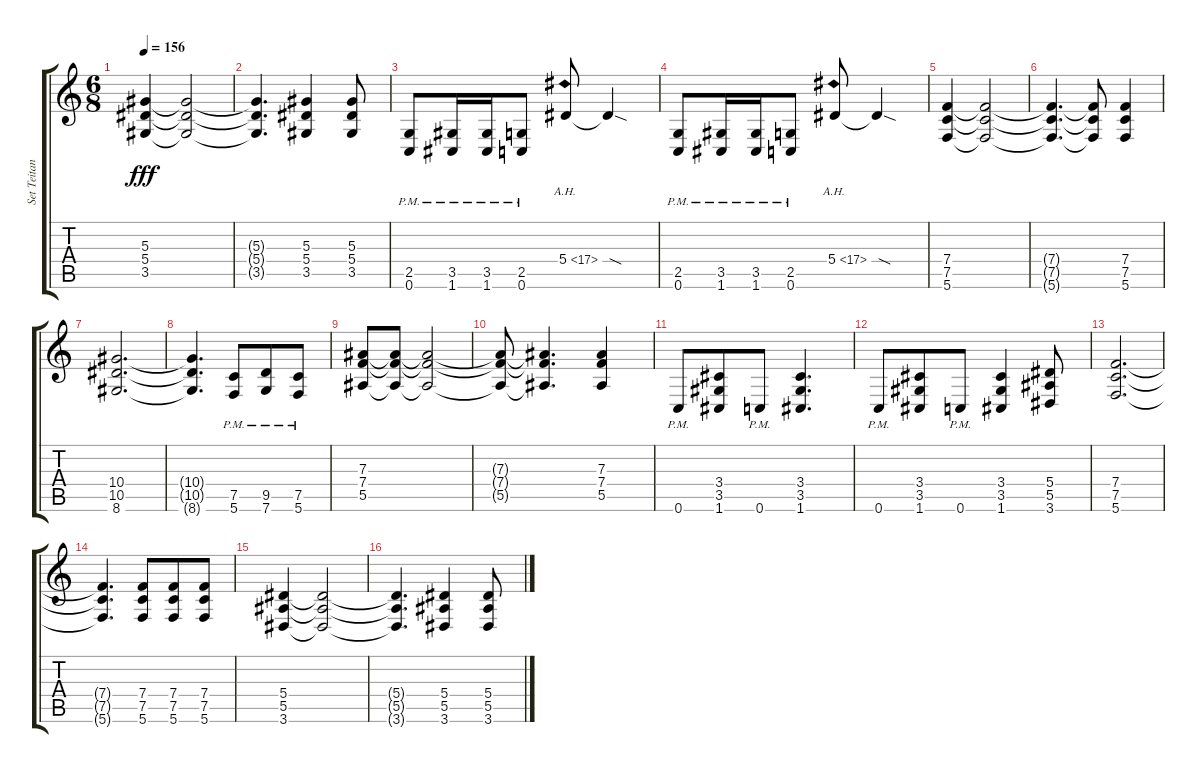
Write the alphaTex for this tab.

\track ("Set Teitan (Rhythm 2)" "Set Teitan") {instrument distortionguitar}
\staff {score tabs}
\tuning (C4 G3 Eb3 Bb2 F2 C2) {hide}
\ts (6 8)
\tempo 156
\clef g2
\ks c
(5.3 5.4 3.5).4{dy fff} (5.3{t} 5.4{t} 3.5{t}).2 |
(5.3{t} 5.4{t} 3.5{t}).4{d} (5.3 5.4 3.5).4 (5.3 5.4 3.5).8 |
(2.5{pm} 0.6{pm}).8 (3.5{pm} 1.6{pm}).16 (3.5{pm} 1.6{pm}).16 (2.5{pm} 0.6{pm}).8 5.4{ah 12}.8 5.4{sod t}.4 |
(2.5{pm} 0.6{pm}).8 (3.5{pm} 1.6{pm}).16 (3.5{pm} 1.6{pm}).16 (2.5{pm} 0.6{pm}).8 5.4{ah 12}.8 5.4{sod t}.4 |
(7.4 7.5 5.6).4 (7.4{t} 7.5{t} 5.6{t}).2 |
(7.4{t} 7.5{t} 5.6{t}).4{d} (7.4{t} 7.5{t} 5.6{t}).8 (7.4 7.5 5.6).4 |
(10.4 10.5 8.6).2{d} |
(10.4{t} 10.5{t} 8.6{t}).4{d} (7.5{pm} 5.6{pm}).8 (9.5{pm} 7.6{pm}).8 (7.5{pm} 5.6{pm}).8 |
(7.3 7.4 5.5).8 (7.3{t} 7.4{t} 5.5{t}).8 (7.3{t} 7.4{t} 5.5{t}).2 |
(7.3{t} 7.4{t} 5.5{t}).8 (7.3{t} 7.4{t} 5.5{t}).4{d} (7.3 7.4 5.5).4 |
0.6{pm}.8 (3.4 3.5 1.6).8 0.6{pm}.8 (3.4 3.5 1.6).4{d} |
0.6{pm}.8 (3.4 3.5 1.6).8 0.6{pm}.8 (3.4 3.5 1.6).4 (5.4 5.5 3.6).8 |
(7.4 7.5 5.6).2{d} |
(7.4{t} 7.5{t} 5.6{t}).4{d} (7.4 7.5 5.6).8 (7.4 7.5 5.6).8 (7.4 7.5 5.6).8 |
(5.4 5.5 3.6).4 (5.4{t} 5.5{t} 3.6{t}).2 |
(5.4{t} 5.5{t} 3.6{t}).4{d} (5.4 5.5 3.6).4 (5.4 5.5 3.6).8
